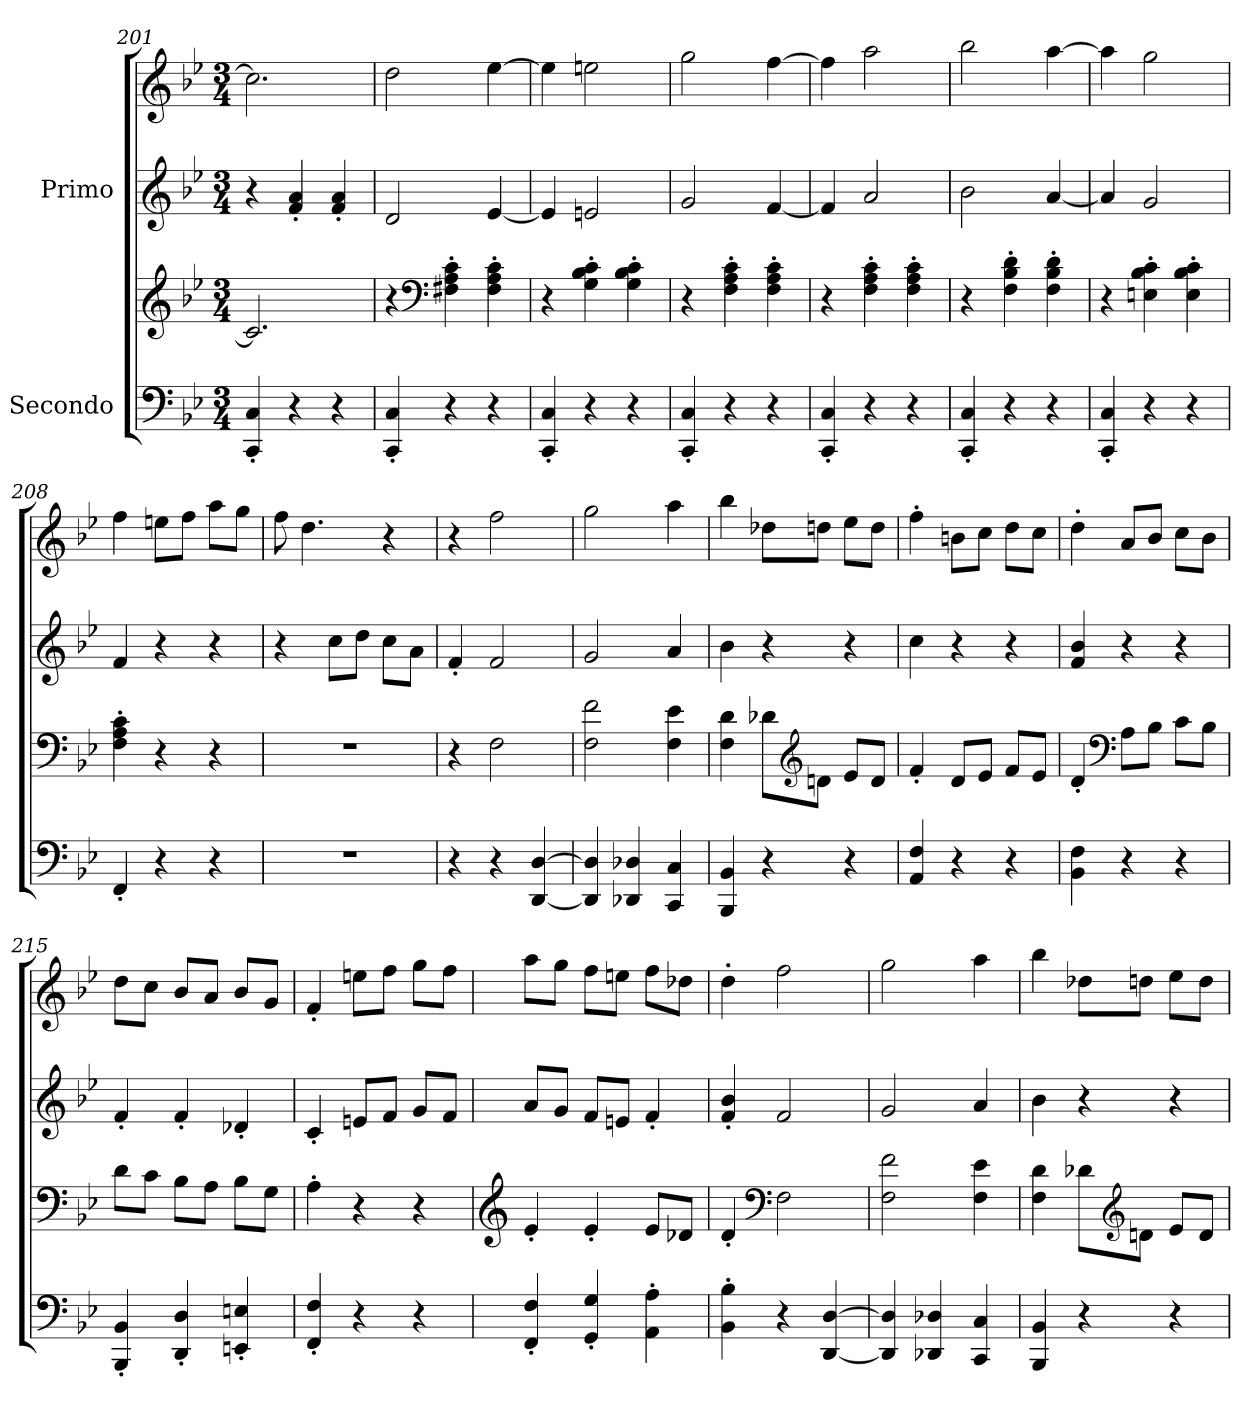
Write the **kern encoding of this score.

**kern	**kern	**kern	**kern
*part2	*part2	*part1	*part1
*staff4	*staff3	*staff2	*staff1
*I"Secondo	*	*I"Primo	*
*clefF4	*clefG2	*clefG2	*clefG2
*k[b-e-]	*k[b-e-]	*k[b-e-]	*k[b-e-]
*M3/4	*M3/4	*M3/4	*M3/4
=201	=201	=201	=201
4CC/' 4C/'	2.c/]	4r	2.cc\]
4r	.	4f/' 4a/'	.
4r	.	4f/' 4a/'	.
!!LO:LB:g=z
=202	=202	=202	=202
4CC/' 4C/'	4r	2d/	2dd\
*	*clefF4	*	*
4r	4F#X\' 4A\' 4c\'	.	.
4r	4F#\' 4A\' 4c\'	[4e-/	[4ee-\
=203	=203	=203	=203
4CC/' 4C/'	4r	4e-/]	4ee-\]
4r	4G\' 4B-\' 4c\'	2en/	2een\
4r	4G\' 4B-\' 4c\'	.	.
=204	=204	=204	=204
4CC/' 4C/'	4r	2g/	2gg\
4r	4F\' 4A\' 4c\'	.	.
4r	4F\' 4A\' 4c\'	[4f/	[4ff\
=205	=205	=205	=205
4CC/' 4C/'	4r	4f/]	4ff\]
4r	4F\' 4A\' 4c\'	2a/	2aa\
4r	4F\' 4A\' 4c\'	.	.
=206	=206	=206	=206
4CC/' 4C/'	4r	2b-\	2bb-\
4r	4F\' 4B-\' 4d\'	.	.
4r	4F\' 4B-\' 4d\'	[4a/	[4aa\
=207	=207	=207	=207
4CC/' 4C/'	4r	4a/]	4aa\]
4r	4En\' 4B-\' 4c\'	2g/	2gg\
4r	4E\' 4B-\' 4c\'	.	.
=208	=208	=208	=208
4FF'/	4F\' 4A\' 4c\'	4f/	4ff\
4r	4r	4r	8een\L
.	.	.	8ff\J
4r	4r	4r	8aa\L
.	.	.	8gg\J
!!LO:LB:g=z
=209	=209	=209	=209
2.r	2.r	4r	8ff\
.	.	.	4.dd\
.	.	8cc\L	.
.	.	8dd\J	.
.	.	8cc\L	4r
.	.	8a\J	.
=210	=210	=210	=210
4r	4r	4f'/	4r
4r	2F\	2f/	2ff\
[4DD/ [4D/	.	.	.
=211	=211	=211	=211
4DD/] 4D/]	2F\ 2f\	2g/	2gg\
4DD-X/ 4D-X/	.	.	.
4CC/ 4C/	4F\ 4e-\	4a/	4aa\
=212	=212	=212	=212
4BBB-/ 4BB-/	4F\ 4d\	4b-\	4bb-\
4r	8d-X\L	4r	8dd-X\L
*	*clefG2	*	*
.	8dn\J	.	8ddn\J
4r	8e-/L	4r	8ee-\L
.	8d/J	.	8dd\J
=213	=213	=213	=213
4AA/ 4F/	4f'/	4cc\	4ff'\
4r	8d/L	4r	8bn\L
.	8e-/J	.	8cc\J
4r	8f/L	4r	8dd\L
.	8e-/J	.	8cc\J
=214	=214	=214	=214
4BB-\ 4F\	4d'/	4f/ 4b-/	4dd'\
*	*clefF4	*	*
4r	8A\L	4r	8a/L
.	8B-\J	.	8b-/J
4r	8c\L	4r	8cc\L
.	8B-\J	.	8b-\J
!!LO:PB:g=z
=215	=215	=215	=215
4BBB-/' 4BB-/'	8d\L	4f'/	8dd\L
.	8c\J	.	8cc\J
4DD/' 4D/'	8B-\L	4f'/	8b-/L
.	8A\J	.	8a/J
4EEn/' 4En/'	8B-\L	4d-X'/	8b-/L
.	8G\J	.	8g/J
=216	=216	=216	=216
4FF/' 4F/'	4A'\	4c'/	4f'/
4r	4r	8en/L	8een\L
.	.	8f/J	8ff\J
4r	4r	8g/L	8gg\L
.	.	8f/J	8ff\J
=217	=217	=217	=217
*	*clefG2	*	*
4FF/' 4F/'	4e-'/	8a/L	8aa\L
.	.	8g/J	8gg\J
4GG/' 4G/'	4e-'/	8f/L	8ff\L
.	.	8en/J	8een\J
4AA\' 4A\'	8e-/L	4f'/	8ff\L
.	8d-X/J	.	8dd-X\J
=218	=218	=218	=218
4BB-\' 4B-\'	4d'/	4f/' 4b-/'	4dd'\
*	*clefF4	*	*
4r	2F\	2f/	2ff\
[4DD/ [4D/	.	.	.
=219	=219	=219	=219
4DD/] 4D/]	2F\ 2f\	2g/	2gg\
4DD-X/ 4D-X/	.	.	.
4CC/ 4C/	4F\ 4e-\	4a/	4aa\
=220	=220	=220	=220
4BBB-/ 4BB-/	4F\ 4d\	4b-\	4bb-\
4r	8d-X\L	4r	8dd-X\L
*	*clefG2	*	*
.	8dn\J	.	8ddn\J
4r	8e-/L	4r	8ee-\L
.	8d/J	.	8dd\J
=	=	=	=
*-	*-	*-	*-
